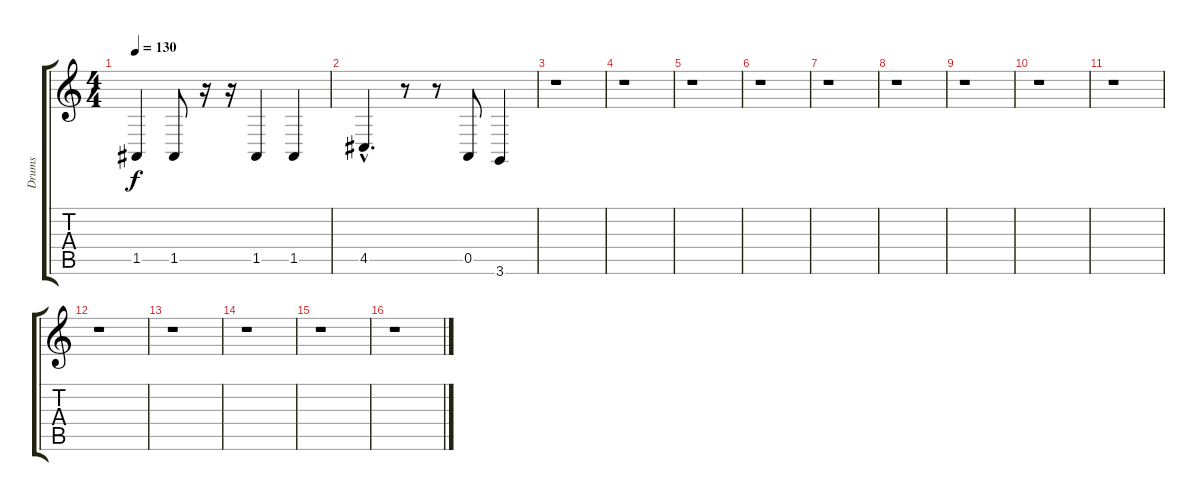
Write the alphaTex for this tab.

\track ("Drums" "Drums") {instrument acousticgrandpiano}
\staff {score tabs}
\tuning (E4 B3 G3 D3 A2 E2) {hide}
\ts (4 4)
\tempo 130
\clef g2
\ks c
1.5.4{dy f} 1.5.8 r.16 r.16 1.5.4 1.5.4 |
4.5{hac}.4{d} r.8 r.8 0.5.8 3.6.4 |
r.1 |
r.1 |
r.1 |
r.1 |
r.1 |
r.1 |
r.1 |
r.1 |
r.1 |
r.1 |
r.1 |
r.1 |
r.1 |
r.1
